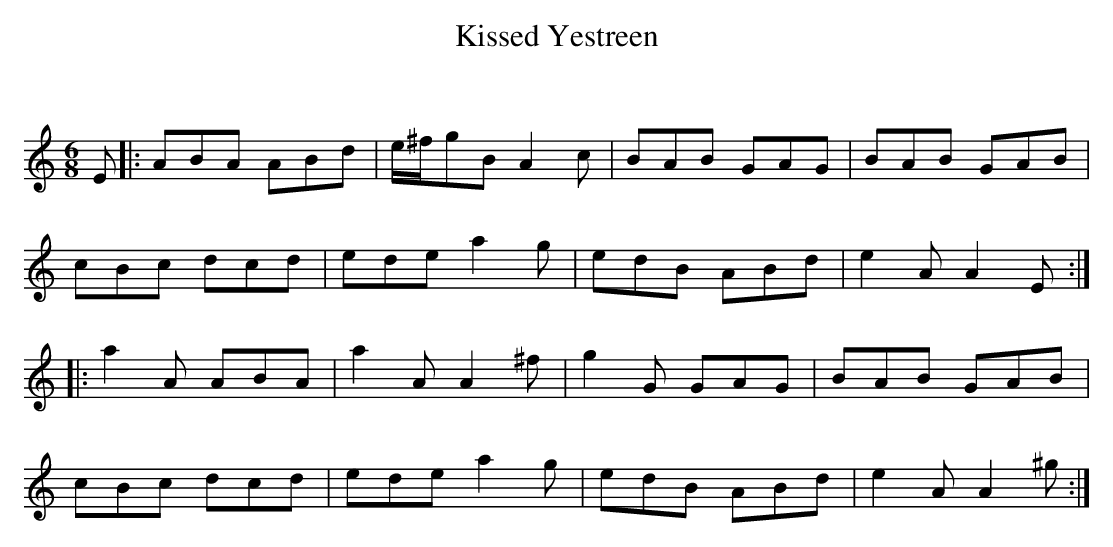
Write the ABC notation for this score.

X:1
T: Kissed Yestreen
C:
Q:180
K:Am
M:6/8
L:1/16
E2|:A2B2A2 A2B2d2|e^fg2B2 A4c2|B2A2B2 G2A2G2|B2A2B2 G2A2B2|
c2B2c2 d2c2d2|e2d2e2 a4g2|e2d2B2 A2B2d2|e4A2A4E2:|
|:a4A2 A2B2A2|a4A2 A4^f2|g4G2 G2A2G2|B2A2B2 G2A2B2|
c2B2c2 d2c2d2|e2d2e2 a4g2|e2d2B2 A2B2d2|e4A2A4^g2:|
